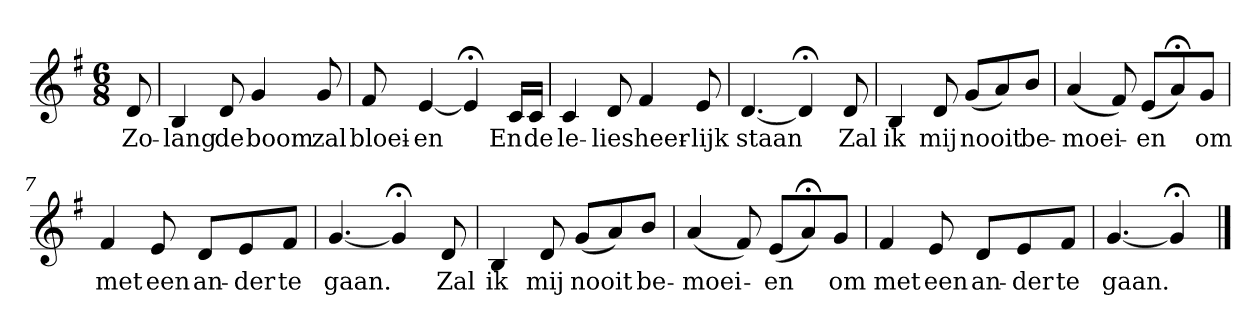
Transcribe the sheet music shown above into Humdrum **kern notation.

**kern	**text
*part1	*part1
*staff1	*staff1
*k[f#]	*
*G:	*
*M6/8	*
*MM120	*
=	=
8d	Zo-
=1	=1
4B	-lang
8d	de
4g	boom
8g	zal
=2	=2
8f#	bloei-
[4e	-en
4e;<]	.
16cLL	En
16cJJ	de
=3	=3
4c	le-
8d	-lies
4f#	heer-
8e	-lijk
=4	=4
[4.d	staan
4d;<]	.
8d	Zal
=5	=5
4B	ik
8d	mij
(8gL	nooit
8a)	.
8bJ	be-
=6	=6
(4a	-moei-
8f#)	.
(8eL	-en
8a;<)	.
8gJ	om
=7	=7
4f#	met
8e	een
8dL	an-
8e	-der
8f#J	te
=8	=8
[4.g	gaan.
4g;<]	.
8d	Zal
=9	=9
4B	ik
8d	mij
(8gL	nooit
8a)	.
8bJ	be-
=10	=10
(4a	-moei-
8f#)	.
(8eL	-en
8a;<)	.
8gJ	om
=11	=11
4f#	met
8e	een
8dL	an-
8e	-der
8f#J	te
=12	=12
[4.g	gaan.
4g;<]	.
==	==
*-	*-
